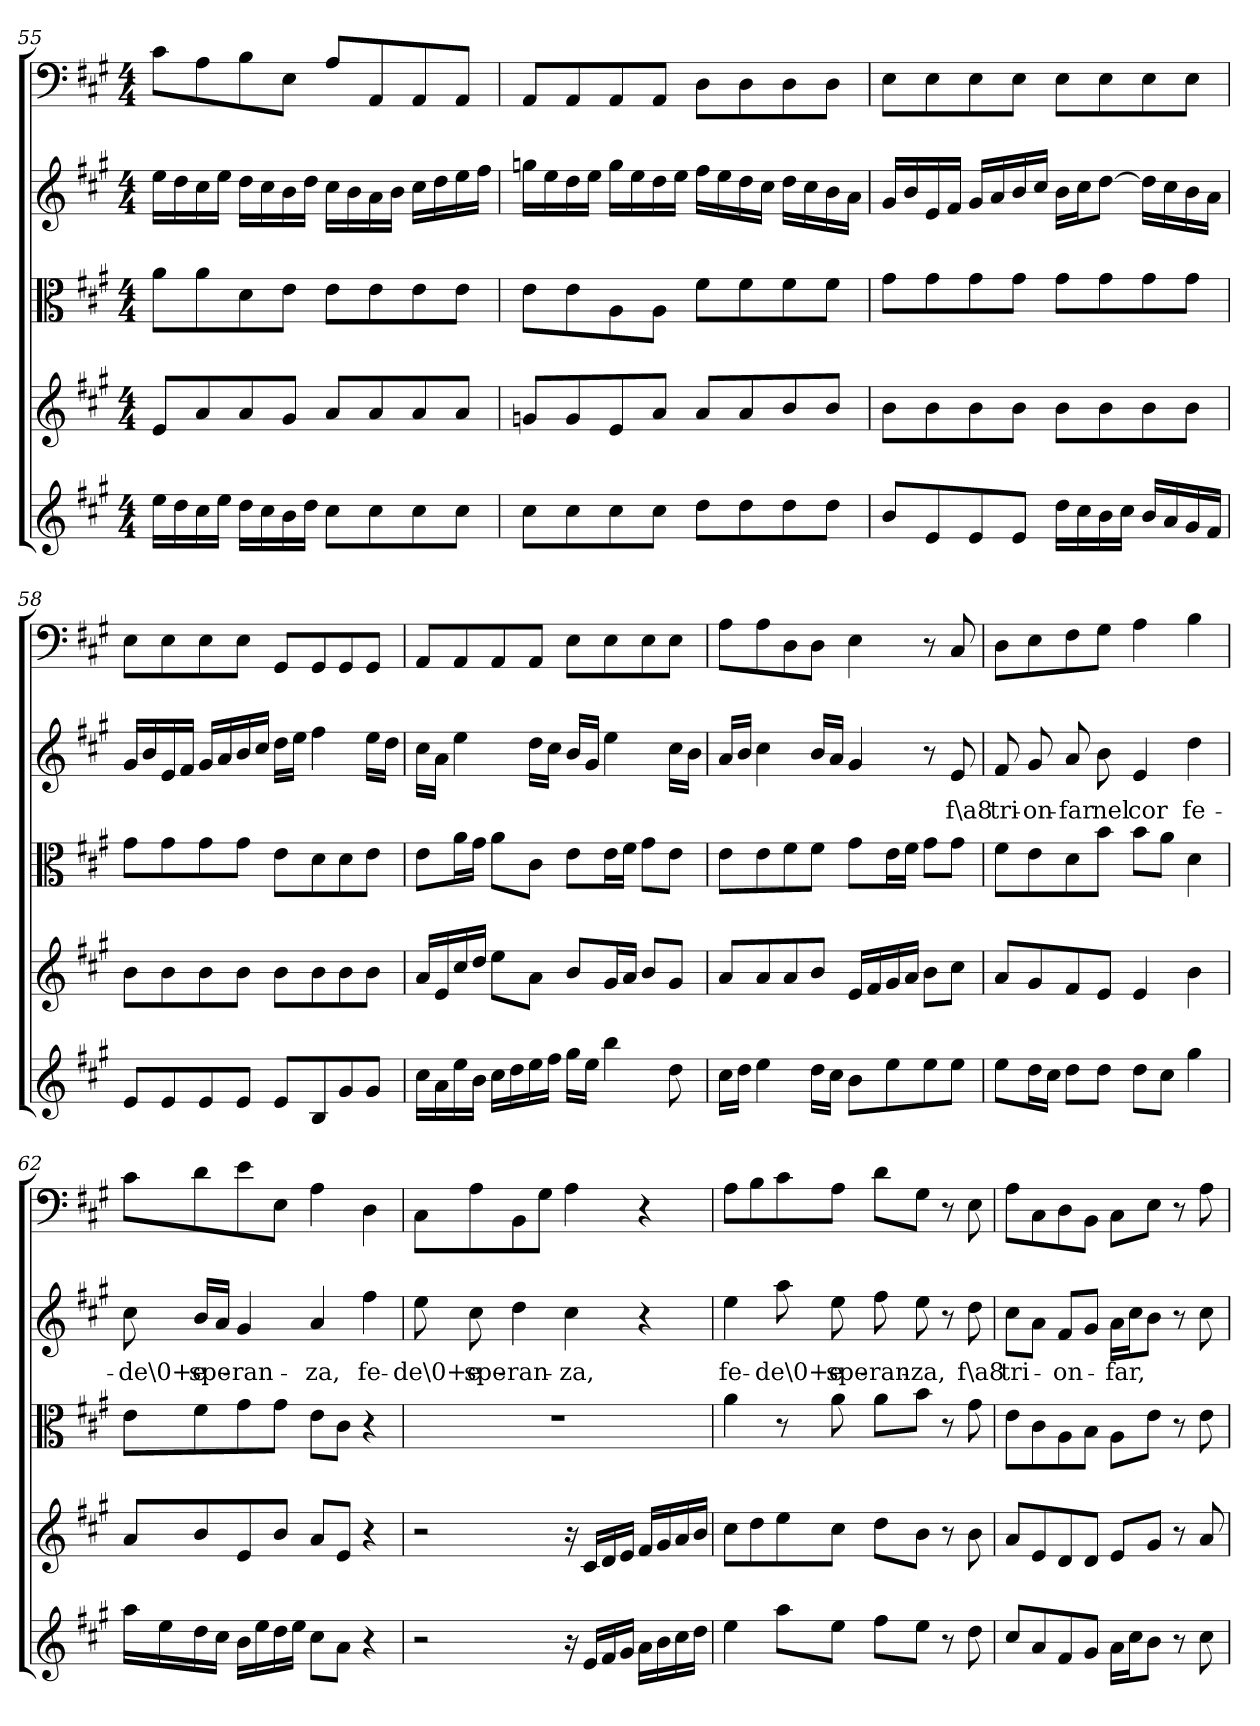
**kern	**kern	**kern	**kern	**text	**kern
*part5	*part4	*part3	*part2	*part2	*part1
*staff5	*staff4	*staff3	*staff2	*staff2	*staff1
*clefG2	*clefG2	*clefC3	*clefG2	*	*clefF4
*k[f#c#g#]	*k[f#c#g#]	*k[f#c#g#]	*k[f#c#g#]	*	*k[f#c#g#]
*A:	*A:	*A:	*A:	*	*A:
*M4/4	*M4/4	*M4/4	*M4/4	*	*M4/4
=55	=55	=55	=55	=55	=55
16ee\LL	8e/L	8a\L	16ee\LL	.	8c#\L
16dd\	.	.	16dd\	.	.
16cc#\	8a/	8a\	16cc#\	.	8A\
16ee\JJ	.	.	16ee\JJ	.	.
16dd\LL	8a/	8d\	16dd\LL	.	8B\
16cc#\	.	.	16cc#\	.	.
16b\	8g#/J	8e\J	16b\	.	8E\J
16dd\JJ	.	.	16dd\JJ	.	.
8cc#\L	8a/L	8e\L	16cc#\LL	.	8A/L
.	.	.	16b\	.	.
8cc#\	8a/	8e\	16a\	.	8AA/
.	.	.	16b\JJ	.	.
8cc#\	8a/	8e\	16cc#\LL	.	8AA/
.	.	.	16dd\	.	.
8cc#\J	8a/J	8e\J	16ee\	.	8AA/J
.	.	.	16ff#\JJ	.	.
=56	=56	=56	=56	=56	=56
8cc#\L	8gn/L	8e\L	16ggn\LL	.	8AA/L
.	.	.	16ee\	.	.
8cc#\	8g/	8e\	16dd\	.	8AA/
.	.	.	16ee\JJ	.	.
8cc#\	8e/	8A\	16gg\LL	.	8AA/
.	.	.	16ee\	.	.
8cc#\J	8a/J	8A\J	16dd\	.	8AA/J
.	.	.	16ee\JJ	.	.
8dd\L	8a/L	8f#\L	16ff#\LL	.	8D\L
.	.	.	16ee\	.	.
8dd\	8a/	8f#\	16dd\	.	8D\
.	.	.	16cc#\JJ	.	.
8dd\	8b/	8f#\	16dd\LL	.	8D\
.	.	.	16cc#\	.	.
8dd\J	8b/J	8f#\J	16b\	.	8D\J
.	.	.	16a\JJ	.	.
=57	=57	=57	=57	=57	=57
8b/L	8b\L	8g#\L	16g#/LL	.	8E\L
.	.	.	16b/	.	.
8e/	8b\	8g#\	16e/	.	8E\
.	.	.	16f#/JJ	.	.
8e/	8b\	8g#\	16g#/LL	.	8E\
.	.	.	16a/	.	.
8e/J	8b\J	8g#\J	16b/	.	8E\J
.	.	.	16cc#/JJ	.	.
16dd\LL	8b\L	8g#\L	16b\LL	.	8E\L
16cc#\	.	.	16cc#\J	.	.
16b\	8b\	8g#\	[8dd\J	.	8E\
16cc#\JJ	.	.	.	.	.
16b/LL	8b\	8g#\	16dd\LL]	.	8E\
16a/	.	.	16cc#\	.	.
16g#/	8b\J	8g#\J	16b\	.	8E\J
16f#/JJ	.	.	16a\JJ	.	.
=58	=58	=58	=58	=58	=58
8e/L	8b\L	8g#\L	16g#/LL	.	8E\L
.	.	.	16b/	.	.
8e/	8b\	8g#\	16e/	.	8E\
.	.	.	16f#/JJ	.	.
8e/	8b\	8g#\	16g#/LL	.	8E\
.	.	.	16a/	.	.
8e/J	8b\J	8g#\J	16b/	.	8E\J
.	.	.	16cc#/JJ	.	.
8e/L	8b\L	8e\L	16dd\LL	.	8GG#/L
.	.	.	16ee\JJ	.	.
8B/	8b\	8d\	4ff#\	.	8GG#/
8g#/	8b\	8d\	.	.	8GG#/
8g#/J	8b\J	8e\J	16ee\LL	.	8GG#/J
.	.	.	16dd\JJ	.	.
=59	=59	=59	=59	=59	=59
16cc#\LL	16a/LL	8e\L	16cc#\LL	.	8AA/L
16a\	16e/	.	16a\JJ	.	.
16ee\	16cc#/	16a\L	4ee\	.	8AA/
16b\JJ	16dd/JJ	16g#\JJ	.	.	.
16cc#\LL	8ee\L	8a\L	.	.	8AA/
16dd\	.	.	.	.	.
16ee\	8a\J	8c#\J	16dd\LL	.	8AA/J
16ff#\JJ	.	.	16cc#\JJ	.	.
16gg#\LL	8b/L	8e\L	16b/LL	.	8E\L
16ee\JJ	.	.	16g#/JJ	.	.
4bb\	16g#/L	16e\L	4ee\	.	8E\
.	16a/JJ	16f#\JJ	.	.	.
.	8b/L	8g#\L	.	.	8E\
8dd\	8g#/J	8e\J	16cc#\LL	.	8E\J
.	.	.	16b\JJ	.	.
=60	=60	=60	=60	=60	=60
16cc#\LL	8a/L	8e\L	16a/LL	.	8A\L
16dd\JJ	.	.	16b/JJ	.	.
4ee\	8a/	8e\	4cc#\	.	8A\
.	8a/	8f#\	.	.	8D\
16dd\LL	8b/J	8f#\J	16b/LL	.	8D\J
16cc#\JJ	.	.	16a/JJ	.	.
8b\L	16e/LL	8g#\L	4g#/	.	4E\
.	16f#/	.	.	.	.
8ee\	16g#/	16e\L	.	.	.
.	16a/JJ	16f#\JJ	.	.	.
8ee\	8b\L	8g#\L	8r	.	8r
8ee\J	8cc#\J	8g#\J	8e/	f\a8	8C#/
=61	=61	=61	=61	=61	=61
8ee\L	8a/L	8f#\L	8f#/	tri-	8D\L
16dd\L	8g#/	8e\	8g#/	-on-	8E\
16cc#\JJ	.	.	.	.	.
8dd\L	8f#/	8d\	8a/	-far	8F#\
8dd\J	8e/J	8b\J	8b\	nel	8G#\J
8dd\L	4e/	8b\L	4e/	cor	4A\
8cc#\J	.	8a\J	.	.	.
4gg#\	4b\	4d\	4dd\	fe-	4B\
=62	=62	=62	=62	=62	=62
16aa\LL	8a/L	8e\L	8cc#\	-de\0+e	8c#\L
16ee\	.	.	.	.	.
16dd\	8b/	8f#\	16b/LL	spe-	8d\
16cc#\JJ	.	.	16a/JJ	.	.
16b\LL	8e/	8g#\	4g#/	-ran-	8e\
16ee\	.	.	.	.	.
16dd\	8b/J	8g#\J	.	.	8E\J
16ee\JJ	.	.	.	.	.
8cc#\L	8a/L	8e\L	4a/	-za,	4A\
8a\J	8e/J	8c#\J	.	.	.
4r	4r	4r	4ff#\	fe-	4D\
=63	=63	=63	=63	=63	=63
2r	2r	1r	8ee\	-de\0+e	8C#\L
.	.	.	8cc#\	spe-	8A\
.	.	.	4dd\	-ran-	8BB\
.	.	.	.	.	8G#\J
16r	16r	.	4cc#\	-za,	4A\
16e/LL	16c#/LL	.	.	.	.
16f#/	16d/	.	.	.	.
16g#/JJ	16e/JJ	.	.	.	.
16a\LL	16f#/LL	.	4r	.	4r
16b\	16g#/	.	.	.	.
16cc#\	16a/	.	.	.	.
16dd\JJ	16b/JJ	.	.	.	.
=64	=64	=64	=64	=64	=64
4ee\	8cc#\L	4a\	4ee\	fe-	8A\L
.	8dd\	.	.	.	8B\
8aa\L	8ee\	8r	8aa\	-de\0+e	8c#\
8ee\J	8cc#\J	8a\	8ee\	spe-	8A\J
8ff#\L	8dd\L	8a\L	8ff#\	-ran-	8d\L
8ee\J	8b\J	8b\J	8ee\	-za,	8G#\J
8r	8r	8r	8r	.	8r
8dd\	8b\	8g#\	8dd\	f\a8	8E\
=65	=65	=65	=65	=65	=65
8cc#/L	8a/L	8e\L	8cc#\L	tri-	8A\L
8a/	8e/	8c#\	8a\J	.	8C#\
8f#/	8d/	8A\	8f#/L	-on-	8D\
8g#/J	8d/J	8B\J	8g#/J	.	8BB\J
16a\LL	8e/L	8A\L	16a\LL	-far,	8C#\L
16cc#\J	.	.	16cc#\J	.	.
8b\J	8g#/J	8e\J	8b\J	.	8E\J
8r	8r	8r	8r	.	8r
8cc#\	8a/	8e\	8cc#\	.	8A\
=	=	=	=	=	=
*-	*-	*-	*-	*-	*-
